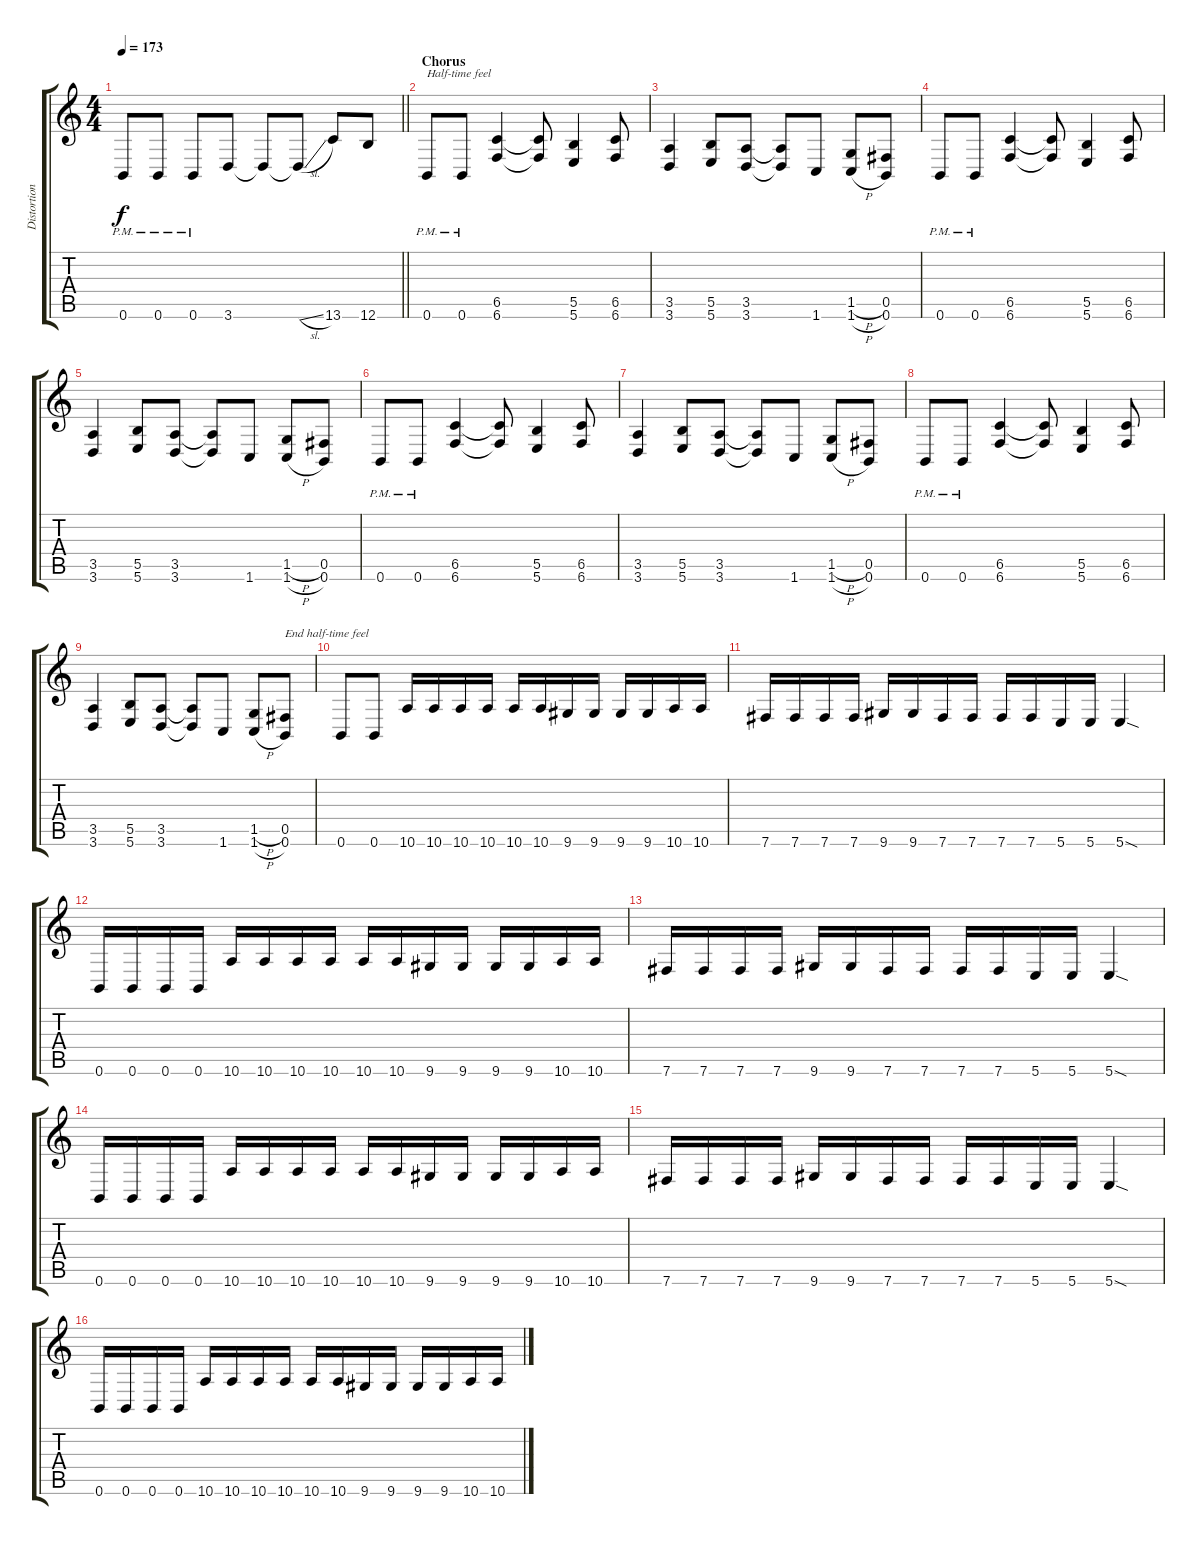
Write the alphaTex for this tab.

\track ("Distortion guitar" "Distortion") {instrument distortionguitar}
\staff {score tabs}
\tuning (Db4 Ab3 E3 B2 Gb2 B1) {hide}
\ts (4 4)
\tempo 173
\clef g2
\barLineRight lightlight
\ks c
0.6{pm}.8{dy f} 0.6{pm}.8 0.6{pm}.8 3.6.8 3.6{t}.8 3.6{sl t}.8 13.6.8 12.6.8 |
\section ("" "Chorus")
0.6{pm}.8{txt "Half-time feel"} 0.6{pm}.8 (6.5 6.6).4 (6.5{t} 6.6{t}).8 (5.5 5.6).4 (6.5 6.6).8 |
(3.5 3.6).4 (5.5 5.6).8 (3.5 3.6).8 (3.5{t} 3.6{t}).8 1.6.8 (1.5{h} 1.6{h}).8 (0.5 0.6).8 |
0.6{pm}.8 0.6{pm}.8 (6.5 6.6).4 (6.5{t} 6.6{t}).8 (5.5 5.6).4 (6.5 6.6).8 |
(3.5 3.6).4 (5.5 5.6).8 (3.5 3.6).8 (3.5{t} 3.6{t}).8 1.6.8 (1.5{h} 1.6{h}).8 (0.5 0.6).8 |
0.6{pm}.8 0.6{pm}.8 (6.5 6.6).4 (6.5{t} 6.6{t}).8 (5.5 5.6).4 (6.5 6.6).8 |
(3.5 3.6).4 (5.5 5.6).8 (3.5 3.6).8 (3.5{t} 3.6{t}).8 1.6.8 (1.5{h} 1.6{h}).8 (0.5 0.6).8 |
0.6{pm}.8 0.6{pm}.8 (6.5 6.6).4 (6.5{t} 6.6{t}).8 (5.5 5.6).4 (6.5 6.6).8 |
(3.5 3.6).4 (5.5 5.6).8 (3.5 3.6).8 (3.5{t} 3.6{t}).8 1.6.8 (1.5{h} 1.6{h}).8 (0.5 0.6).8{txt "End half-time feel"} |
0.6.8 0.6.8 10.6.16 10.6.16 10.6.16 10.6.16 10.6.16 10.6.16 9.6.16 9.6.16 9.6.16 9.6.16 10.6.16 10.6.16 |
7.6.16 7.6.16 7.6.16 7.6.16 9.6.16 9.6.16 7.6.16 7.6.16 7.6.16 7.6.16 5.6.16 5.6.16 5.6{sod}.4 |
0.6.16 0.6.16 0.6.16 0.6.16 10.6.16 10.6.16 10.6.16 10.6.16 10.6.16 10.6.16 9.6.16 9.6.16 9.6.16 9.6.16 10.6.16 10.6.16 |
7.6.16 7.6.16 7.6.16 7.6.16 9.6.16 9.6.16 7.6.16 7.6.16 7.6.16 7.6.16 5.6.16 5.6.16 5.6{sod}.4 |
0.6.16 0.6.16 0.6.16 0.6.16 10.6.16 10.6.16 10.6.16 10.6.16 10.6.16 10.6.16 9.6.16 9.6.16 9.6.16 9.6.16 10.6.16 10.6.16 |
7.6.16 7.6.16 7.6.16 7.6.16 9.6.16 9.6.16 7.6.16 7.6.16 7.6.16 7.6.16 5.6.16 5.6.16 5.6{sod}.4 |
0.6.16 0.6.16 0.6.16 0.6.16 10.6.16 10.6.16 10.6.16 10.6.16 10.6.16 10.6.16 9.6.16 9.6.16 9.6.16 9.6.16 10.6.16 10.6.16
